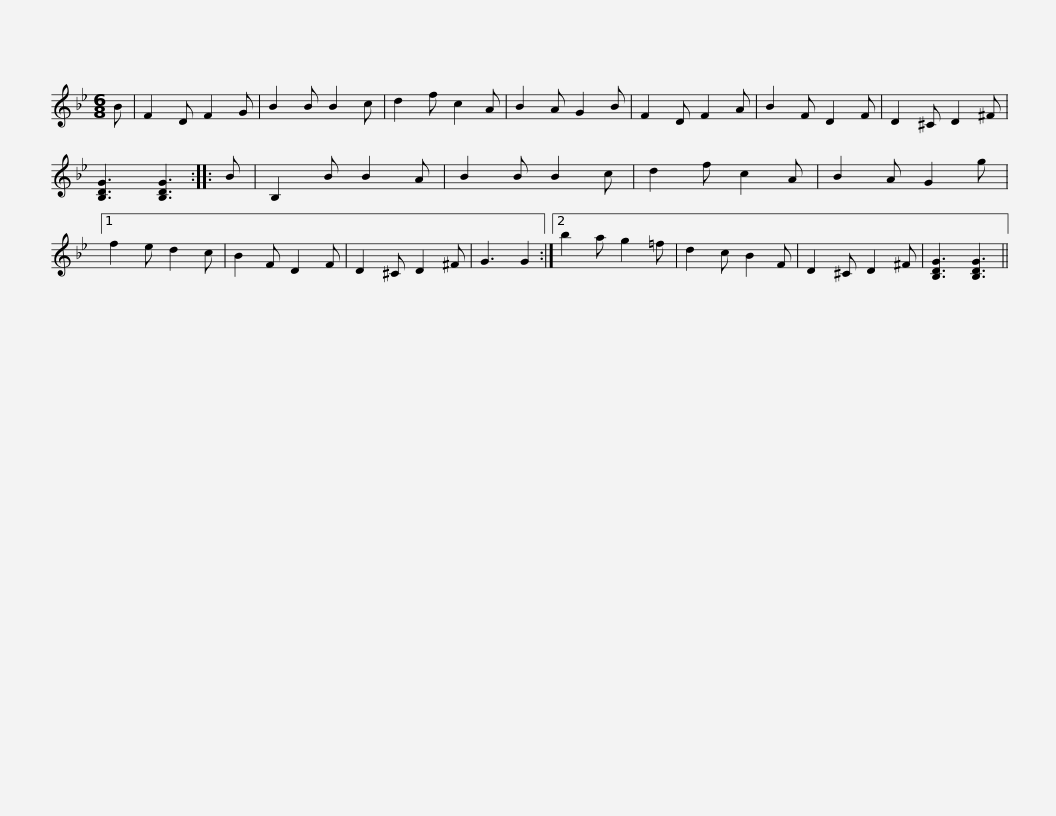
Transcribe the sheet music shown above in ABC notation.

X:1
L:1/8
M:6/8
I:linebreak $
K:Bb
V:1 treble
V:1
 B | F2 D F2 G | B2 B B2 c | d2 f c2 A | B2 A G2 B | %5
 F2 D F2 A | B2 F D2 F | D2 ^C D2 ^F | [B,DG]3 [B,DG]3 :: B |$ %10
 B,2 B B2 A | B2 B B2 c | d2 f c2 A | B2 A G2 g |1 f2 e d2 c | %15
 B2 F D2 F | D2 ^C D2 ^F | G3 G2 :|2 b2 a g2 =f |$ d2 c B2 F | %20
 D2 ^C D2 ^F | [B,DG]3 [B,DG]3 || %22
